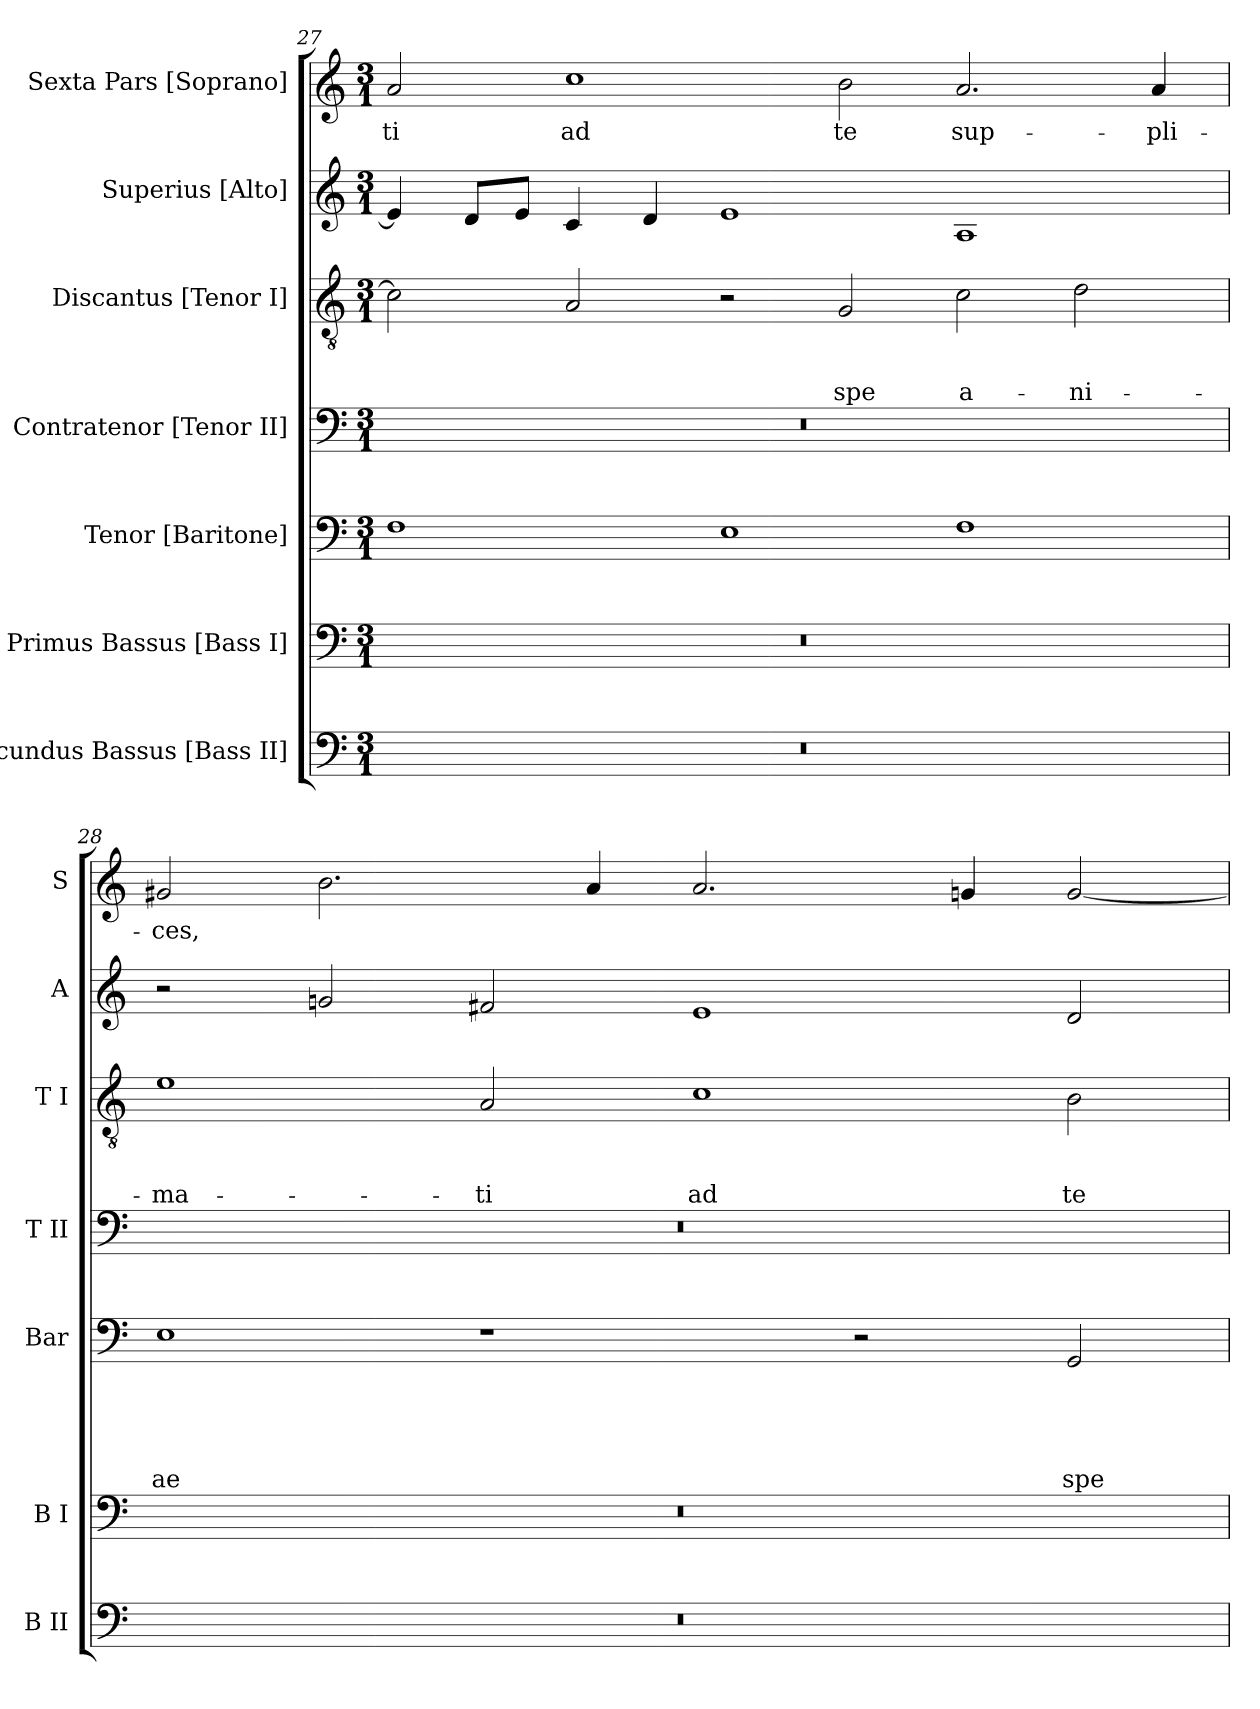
**kern	**kern	**kern	**text	**text	**text	**text	**text	**kern	**kern	**text	**text	**text	**kern	**kern	**text
*part7	*part6	*part5	*part5	*part5	*part5	*part5	*part5	*part4	*part3	*part3	*part3	*part3	*part2	*part1	*part1
*staff7	*staff6	*staff5	*staff5	*staff5	*staff5	*staff5	*staff5	*staff4	*staff3	*staff3	*staff3	*staff3	*staff2	*staff1	*staff1
*I"Secundus Bassus [Bass II]	*I"Primus Bassus [Bass I]	*I"Tenor [Baritone]	*	*	*	*	*	*I"Contratenor [Tenor II]	*I"Discantus [Tenor I]	*	*	*	*I"Superius [Alto]	*I"Sexta Pars [Soprano]	*
*I'B II	*I'B I	*I'Bar	*	*	*	*	*	*I'T II	*I'T I	*	*	*	*I'A	*I'S	*
*clefF4	*clefF4	*clefF4	*	*	*	*	*	*clefF4	*clefGv2	*	*	*	*clefG2	*clefG2	*
*k[]	*k[]	*k[]	*	*	*	*	*	*k[]	*k[]	*	*	*	*k[]	*k[]	*
*C:	*C:	*C:	*	*	*	*	*	*C:	*C:	*	*	*	*C:	*C:	*
*M3/1	*M3/1	*M3/1	*	*	*	*	*	*M3/1	*M3/1	*	*	*	*M3/1	*M3/1	*
=27	=27	=27	=27	=27	=27	=27	=27	=27	=27	=27	=27	=27	=27	=27	=27
!	!	!	!	!	!	!	!	!	!	!	!	!	!	!	!LO:LY:b
0.r	0.r	1F	.	.	.	.	.	0.r	2c\]	.	.	.	4e/]	2a/	-ti
.	.	.	.	.	.	.	.	.	.	.	.	.	8d/L	.	.
.	.	.	.	.	.	.	.	.	.	.	.	.	8e/J	.	.
!	!	!	!	!	!	!	!	!	!	!	!	!	!	!	!LO:LY:b
.	.	.	.	.	.	.	.	.	2A/	.	.	.	4c/	1cc	ad
.	.	.	.	.	.	.	.	.	.	.	.	.	4d/	.	.
.	.	1E	.	.	.	.	.	.	2r	.	.	.	1e	.	.
!	!	!	!	!	!	!	!	!	!	!	!	!LO:LY:b	!	!	!LO:LY:b
.	.	.	.	.	.	.	.	.	2G/	.	.	spe	.	2b\	te
!	!	!	!	!	!	!	!	!	!	!	!	!LO:LY:b	!	!	!LO:LY:b
.	.	1F	.	.	.	.	.	.	2c\	.	.	a-	1A	2.a/	sup-
!	!	!	!	!	!	!	!	!	!	!	!	!LO:LY:b	!	!	!
.	.	.	.	.	.	.	.	.	2d\	.	.	-ni-	.	.	.
!	!	!	!	!	!	!	!	!	!	!	!	!	!	!	!LO:LY:b
.	.	.	.	.	.	.	.	.	.	.	.	.	.	4a/	-pli-
=28	=28	=28	=28	=28	=28	=28	=28	=28	=28	=28	=28	=28	=28	=28	=28
!	!	!	!	!	!	!	!LO:LY:b	!	!	!	!	!LO:LY:b	!	!	!LO:LY:b
0.r	0.r	1E	.	.	.	.	-ae	0.r	1e	.	.	-ma-	2r	2g#X/	-ces,
.	.	.	.	.	.	.	.	.	.	.	.	.	2gni/	2.b\	.
!	!	!	!	!	!	!	!	!	!	!	!	!LO:LY:b	!	!	!
.	.	1r	.	.	.	.	.	.	2A/	.	.	-ti	2f#X/	.	.
.	.	.	.	.	.	.	.	.	.	.	.	.	.	4a/	.
!	!	!	!	!	!	!	!	!	!	!	!	!LO:LY:b	!	!	!
.	.	.	.	.	.	.	.	.	1c	.	.	ad	1e	2.a/	.
.	.	2r	.	.	.	.	.	.	.	.	.	.	.	.	.
.	.	.	.	.	.	.	.	.	.	.	.	.	.	4gn/	.
!	!	!	!	!	!	!	!LO:LY:b	!	!	!	!	!LO:LY:b	!	!	!
.	.	2GG/	.	.	.	.	spe	.	2B\	.	.	te	2d/	[<2g/	.
=	=	=	=	=	=	=	=	=	=	=	=	=	=	=	=
*-	*-	*-	*-	*-	*-	*-	*-	*-	*-	*-	*-	*-	*-	*-	*-
